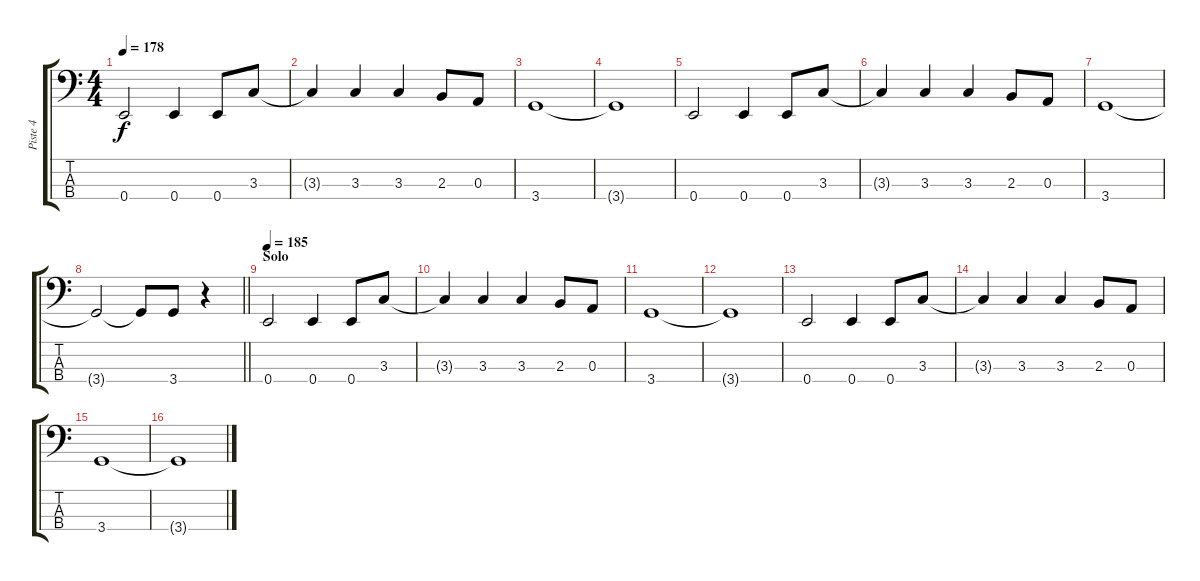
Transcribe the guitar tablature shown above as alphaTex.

\track ("Piste 4" "Piste 4") {instrument electricbasspick}
\staff {score tabs}
\tuning (G2 D2 A1 E1) {hide}
\ts (4 4)
\tempo 178
\clef f4
\ks c
0.4.2{dy f} 0.4.4 0.4.8 3.3.8 |
3.3{t}.4 3.3.4 3.3.4 2.3.8 0.3.8 |
3.4.1 |
3.4{t}.1 |
0.4.2 0.4.4 0.4.8 3.3.8 |
3.3{t}.4 3.3.4 3.3.4 2.3.8 0.3.8 |
3.4.1 |
\barLineRight lightlight
3.4{t}.2 3.4{t}.8 3.4.8 r.4 |
\section ("" "Solo")
\tempo 185
0.4.2 0.4.4 0.4.8 3.3.8 |
3.3{t}.4 3.3.4 3.3.4 2.3.8 0.3.8 |
3.4.1 |
3.4{t}.1 |
0.4.2 0.4.4 0.4.8 3.3.8 |
3.3{t}.4 3.3.4 3.3.4 2.3.8 0.3.8 |
3.4.1 |
3.4{t}.1
